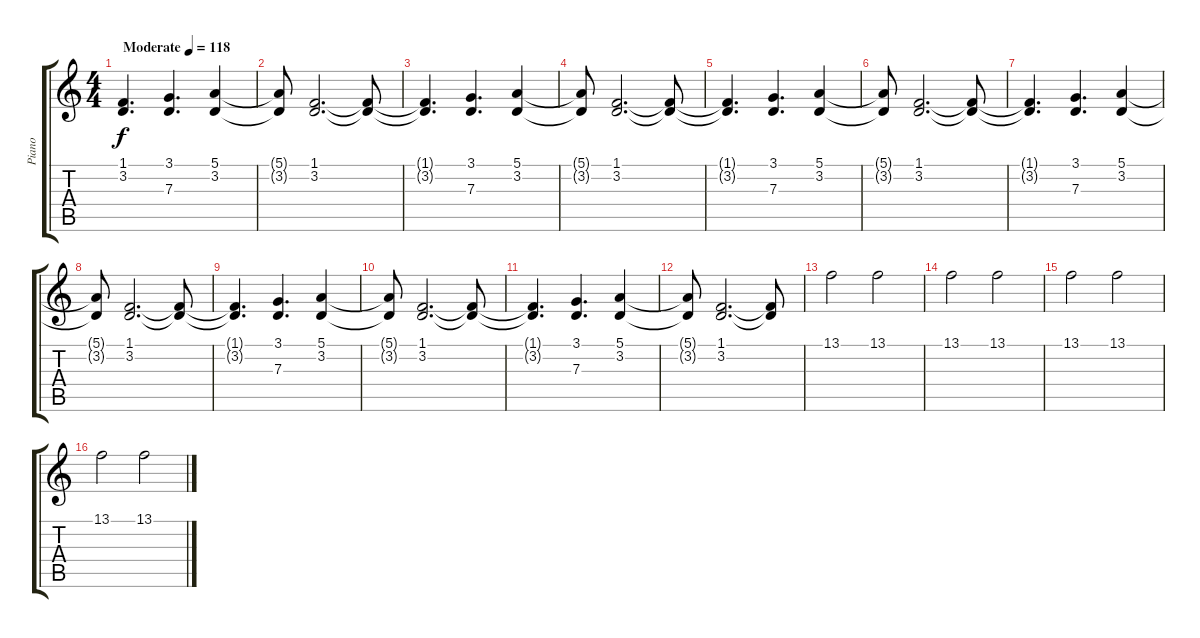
\track ("Piano" "Piano") {instrument brightacousticpiano}
\staff {score tabs}
\tuning (E4 B3 G3 D3 A2 E2) {hide}
\ts (4 4)
\tempo (118 "Moderate")
\clef g2
\ks c
(1.1 3.2).4{d dy f instrument brightacousticpiano} (3.1 7.3).4{d} (5.1 3.2).4 |
(5.1{t} 3.2{t}).8 (1.1 3.2).2{d} (1.1{t} 3.2{t}).8 |
(1.1{t} 3.2{t}).4{d} (3.1 7.3).4{d} (5.1 3.2).4 |
(5.1{t} 3.2{t}).8 (1.1 3.2).2{d} (1.1{t} 3.2{t}).8 |
(1.1{t} 3.2{t}).4{d} (3.1 7.3).4{d} (5.1 3.2).4 |
(5.1{t} 3.2{t}).8 (1.1 3.2).2{d} (1.1{t} 3.2{t}).8 |
(1.1{t} 3.2{t}).4{d} (3.1 7.3).4{d} (5.1 3.2).4 |
(5.1{t} 3.2{t}).8 (1.1 3.2).2{d} (1.1{t} 3.2{t}).8 |
(1.1{t} 3.2{t}).4{d} (3.1 7.3).4{d} (5.1 3.2).4 |
(5.1{t} 3.2{t}).8 (1.1 3.2).2{d} (1.1{t} 3.2{t}).8 |
(1.1{t} 3.2{t}).4{d} (3.1 7.3).4{d} (5.1 3.2).4 |
(5.1{t} 3.2{t}).8 (1.1 3.2).2{d} (1.1{t} 3.2{t}).8 |
13.1.2{volume 10} 13.1.2 |
13.1.2 13.1.2 |
13.1.2 13.1.2 |
13.1.2 13.1.2
